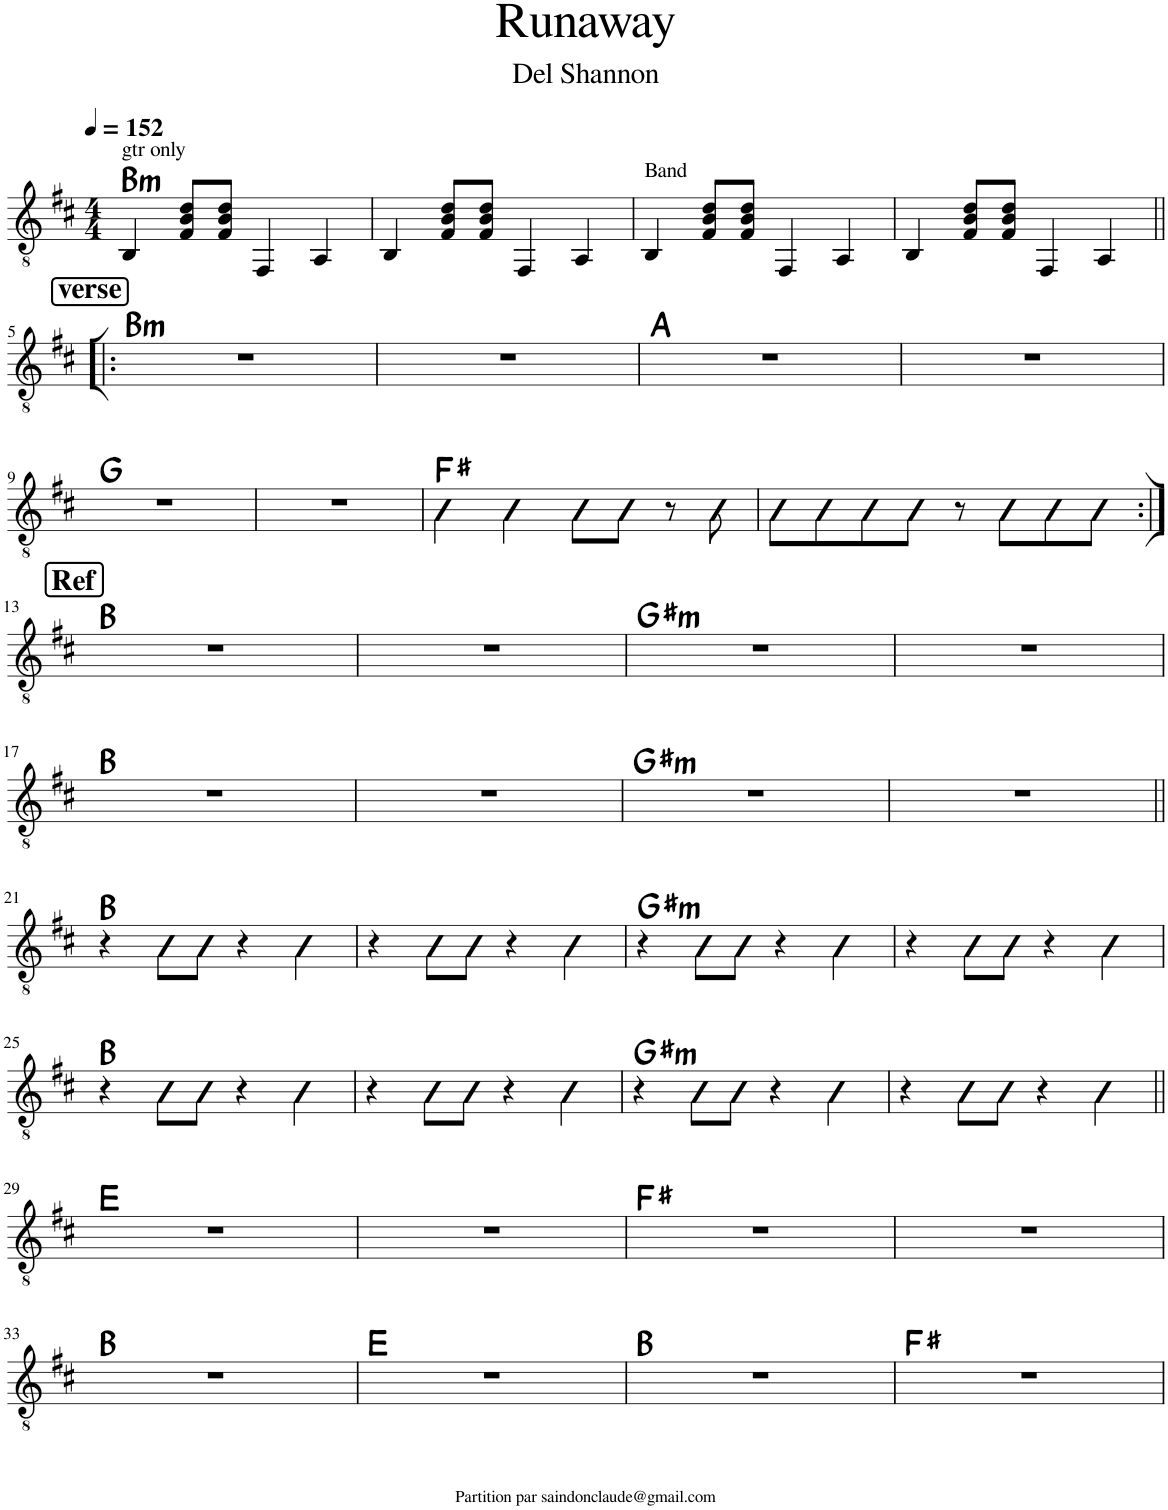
**kern	**harte
*part1	*part1
*staff1	*
*I"Classical Guitar	*
*I'Guit.	*
*clefGv2	*
*k[f#c#]	*
*M4/4	*
*MM152	*
=1	=1
!LO:TX:a:t=gtr only	!LO:H:kt=m
4BB/	B:min
8F#/ 8B/ 8d/L	.
8F#/ 8B/ 8d/J	.
4FF#/	.
4AA/	.
=2	=2
4BB/	.
8F#/ 8B/ 8d/L	.
8F#/ 8B/ 8d/J	.
4FF#/	.
4AA/	.
=3	=3
!LO:TX:a:t=Band	!
4BB/	.
8F#/ 8B/ 8d/L	.
8F#/ 8B/ 8d/J	.
4FF#/	.
4AA/	.
=4	=4
4BB/	.
8F#/ 8B/ 8d/L	.
8F#/ 8B/ 8d/J	.
4FF#/	.
4AA/	.
!!LO:LB:g=z
!!LO:REH:place=s1:a:B:rj:fs=14:t=verse
=5!|:	=5!|:
!	!LO:H:kt=m
1r	B:min
=6	=6
1r	.
=7	=7
1r	A:maj
=8	=8
1r	.
!!LO:LB:g=z
=9	=9
1r	G:maj
=10	=10
1r	.
=11	=11
4F#\	F#:maj
4F#\	.
8F#\L	.
8F#\J	.
8r	.
8F#\	.
=12	=12
8F#\L	.
8F#\	.
8F#\	.
8F#\J	.
8r	.
8F#\L	.
8F#\	.
8F#\J	.
!!LO:LB:g=z
!!LO:REH:place=s1:a:B:rj:fs=14:t=Ref
=13:|!	=13:|!
1r	B:maj
=14	=14
1r	.
=15	=15
!	!LO:H:kt=m
1r	G#:min
=16	=16
1r	.
!!LO:LB:g=z
=17	=17
1r	B:maj
=18	=18
1r	.
=19	=19
!	!LO:H:kt=m
1r	G#:min
=20	=20
1r	.
!!LO:LB:g=z
=21||	=21||
4r	B:maj
8B\L	.
8B\J	.
4r	.
4B\	.
=22	=22
4r	.
8B\L	.
8B\J	.
4r	.
4B\	.
=23	=23
!	!LO:H:kt=m
4r	G#:min
8B\L	.
8B\J	.
4r	.
4B\	.
=24	=24
4r	.
8B\L	.
8B\J	.
4r	.
4B\	.
!!LO:LB:g=z
=25	=25
4r	B:maj
8B\L	.
8B\J	.
4r	.
4B\	.
=26	=26
4r	.
8B\L	.
8B\J	.
4r	.
4B\	.
=27	=27
!	!LO:H:kt=m
4r	G#:min
8B\L	.
8B\J	.
4r	.
4B\	.
=28	=28
4r	.
8B\L	.
8B\J	.
4r	.
4B\	.
!!LO:LB:g=z
=29||	=29||
1r	E:maj
=30	=30
1r	.
=31	=31
1r	F#:maj
=32	=32
1r	.
!!LO:LB:g=z
=33	=33
1r	B:maj
=34	=34
1r	E:maj
=35	=35
1r	B:maj
=36	=36
1r	F#:maj
=	=
*-	*-
